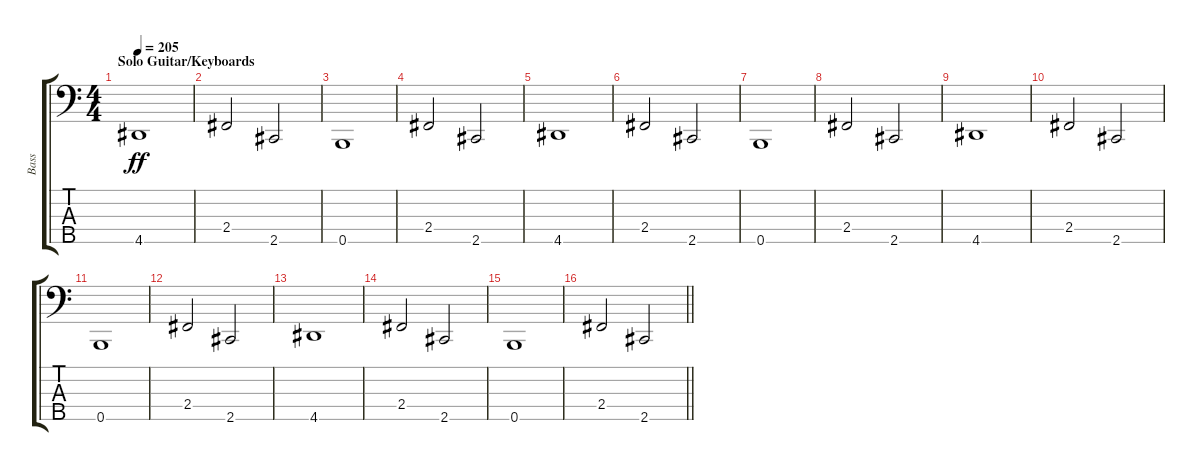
\track ("Bass" "Bass") {instrument electricbassfinger}
\staff {score tabs}
\tuning (G2 D2 A1 E1 B0) {hide}
\ts (4 4)
\section ("" "Solo Guitar/Keyboards")
\tempo 205
\clef f4
\ks c
4.5.1{dy ff} |
2.4.2 2.5.2 |
0.5.1 |
2.4.2 2.5.2 |
4.5.1 |
2.4.2 2.5.2 |
0.5.1 |
2.4.2 2.5.2 |
4.5.1 |
2.4.2 2.5.2 |
0.5.1 |
2.4.2 2.5.2 |
4.5.1 |
2.4.2 2.5.2 |
0.5.1 |
\barLineRight lightlight
2.4.2 2.5.2
